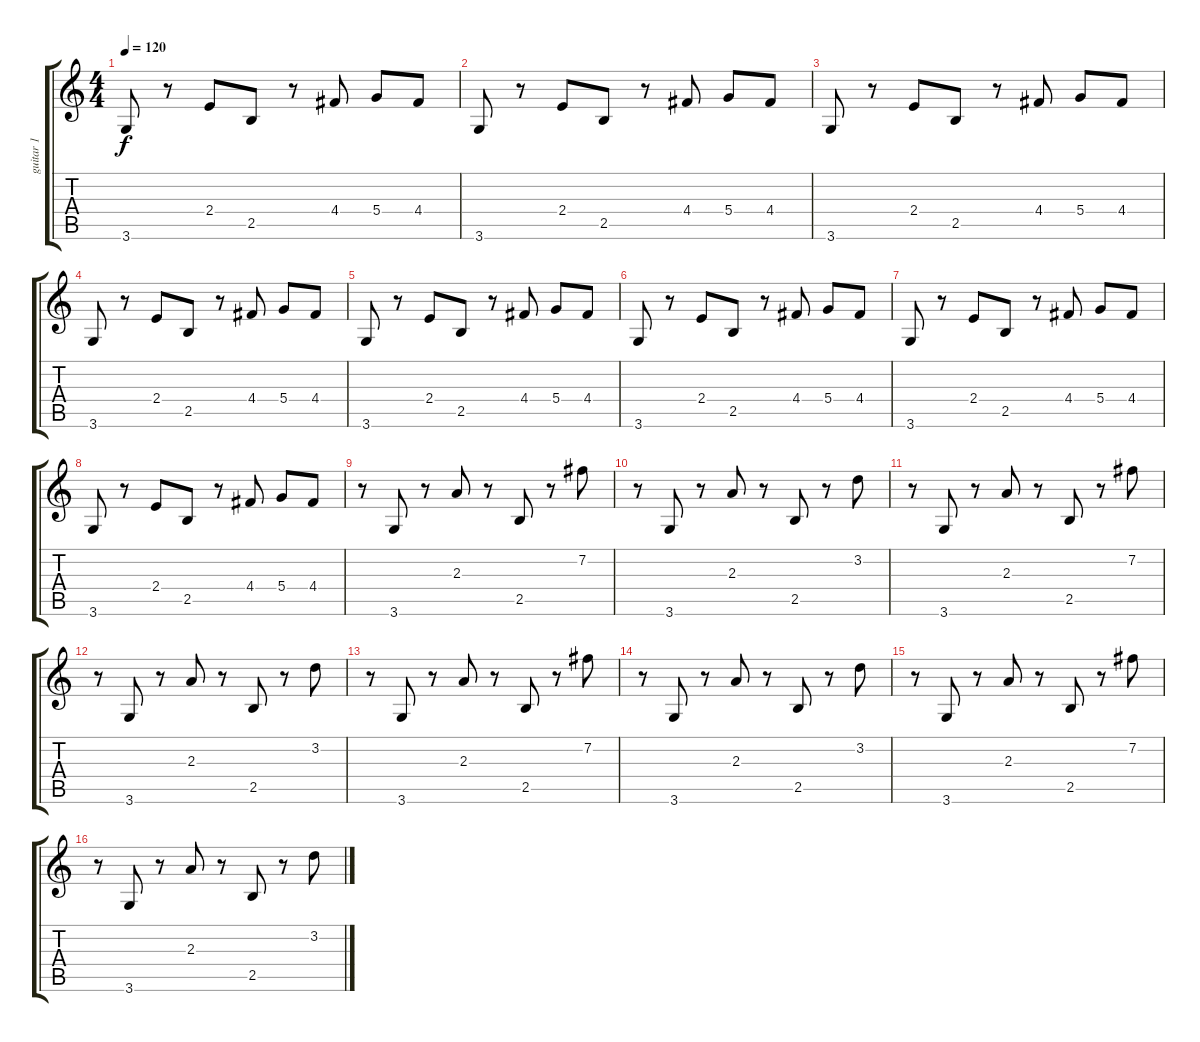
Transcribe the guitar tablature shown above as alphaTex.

\track ("guitar 1" "guitar 1") {instrument acousticguitarnylon}
\staff {score tabs}
\tuning (E4 B3 G3 D3 A2 E2) {hide}
\ts (4 4)
\tempo 120
\clef g2
\ks c
3.6.8{dy f instrument acousticguitarnylon} r.8 2.4.8 2.5.8 r.8 4.4.8 5.4.8 4.4.8 |
3.6.8 r.8 2.4.8 2.5.8 r.8 4.4.8 5.4.8 4.4.8 |
3.6.8 r.8 2.4.8 2.5.8 r.8 4.4.8 5.4.8 4.4.8 |
3.6.8 r.8 2.4.8 2.5.8 r.8 4.4.8 5.4.8 4.4.8 |
3.6.8 r.8 2.4.8 2.5.8 r.8 4.4.8 5.4.8 4.4.8 |
3.6.8 r.8 2.4.8 2.5.8 r.8 4.4.8 5.4.8 4.4.8 |
3.6.8 r.8 2.4.8 2.5.8 r.8 4.4.8 5.4.8 4.4.8 |
3.6.8 r.8 2.4.8 2.5.8 r.8 4.4.8 5.4.8 4.4.8 |
r.8 3.6.8 r.8 2.3.8 r.8 2.5.8 r.8 7.2.8 |
r.8 3.6.8 r.8 2.3.8 r.8 2.5.8 r.8 3.2.8 |
r.8 3.6.8 r.8 2.3.8 r.8 2.5.8 r.8 7.2.8 |
r.8 3.6.8 r.8 2.3.8 r.8 2.5.8 r.8 3.2.8 |
r.8 3.6.8 r.8 2.3.8 r.8 2.5.8 r.8 7.2.8 |
r.8 3.6.8 r.8 2.3.8 r.8 2.5.8 r.8 3.2.8 |
r.8 3.6.8 r.8 2.3.8 r.8 2.5.8 r.8 7.2.8 |
r.8 3.6.8 r.8 2.3.8 r.8 2.5.8 r.8 3.2.8
